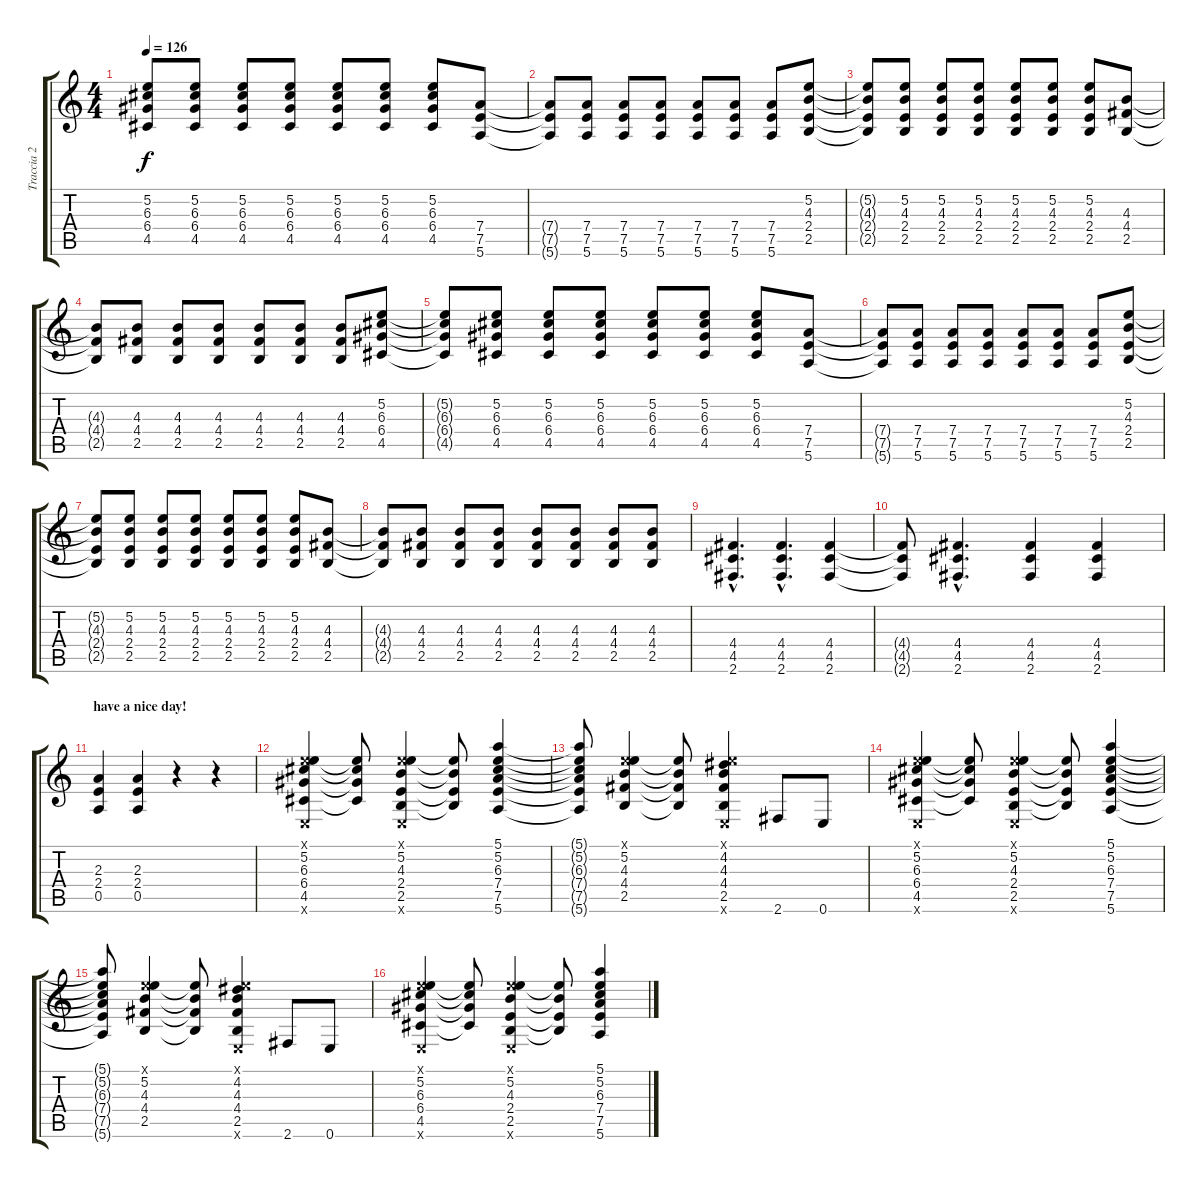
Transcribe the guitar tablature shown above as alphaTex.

\track ("Traccia 2" "Traccia 2") {instrument distortionguitar}
\staff {score tabs}
\tuning (E4 B3 G3 D3 A2 E2) {hide}
\ts (4 4)
\tempo 126
\clef g2
\ks c
(5.2{t} 6.3{t} 6.4{t} 4.5{t}).8{dy f} (5.2 6.3 6.4 4.5).8 (5.2 6.3 6.4 4.5).8 (5.2 6.3 6.4 4.5).8 (5.2 6.3 6.4 4.5).8 (5.2 6.3 6.4 4.5).8 (5.2 6.3 6.4 4.5).8 (7.4 7.5 5.6).8 |
(7.4{t} 7.5{t} 5.6{t}).8 (7.4 7.5 5.6).8 (7.4 7.5 5.6).8 (7.4 7.5 5.6).8 (7.4 7.5 5.6).8 (7.4 7.5 5.6).8 (7.4 7.5 5.6).8 (5.2 4.3 2.4 2.5).8 |
(5.2{t} 4.3{t} 2.4{t} 2.5{t}).8 (5.2 4.3 2.4 2.5).8 (5.2 4.3 2.4 2.5).8 (5.2 4.3 2.4 2.5).8 (5.2 4.3 2.4 2.5).8 (5.2 4.3 2.4 2.5).8 (5.2 4.3 2.4 2.5).8 (4.3 4.4 2.5).8 |
(4.3{t} 4.4{t} 2.5{t}).8 (4.3 4.4 2.5).8 (4.3 4.4 2.5).8 (4.3 4.4 2.5).8 (4.3 4.4 2.5).8 (4.3 4.4 2.5).8 (4.3 4.4 2.5).8 (5.2 6.3 6.4 4.5).8 |
(5.2{t} 6.3{t} 6.4{t} 4.5{t}).8 (5.2 6.3 6.4 4.5).8 (5.2 6.3 6.4 4.5).8 (5.2 6.3 6.4 4.5).8 (5.2 6.3 6.4 4.5).8 (5.2 6.3 6.4 4.5).8 (5.2 6.3 6.4 4.5).8 (7.4 7.5 5.6).8 |
(7.4{t} 7.5{t} 5.6{t}).8 (7.4 7.5 5.6).8 (7.4 7.5 5.6).8 (7.4 7.5 5.6).8 (7.4 7.5 5.6).8 (7.4 7.5 5.6).8 (7.4 7.5 5.6).8 (5.2 4.3 2.4 2.5).8 |
(5.2{t} 4.3{t} 2.4{t} 2.5{t}).8 (5.2 4.3 2.4 2.5).8 (5.2 4.3 2.4 2.5).8 (5.2 4.3 2.4 2.5).8 (5.2 4.3 2.4 2.5).8 (5.2 4.3 2.4 2.5).8 (5.2 4.3 2.4 2.5).8 (4.3 4.4 2.5).8 |
(4.3{t} 4.4{t} 2.5{t}).8 (4.3 4.4 2.5).8 (4.3 4.4 2.5).8 (4.3 4.4 2.5).8 (4.3 4.4 2.5).8 (4.3 4.4 2.5).8 (4.3 4.4 2.5).8 (4.3 4.4 2.5).8 |
(4.4{hac} 4.5{hac} 2.6{hac}).4{d} (4.4{hac} 4.5{hac} 2.6{hac}).4{d} (4.4 4.5 2.6).4 |
(4.4{t} 4.5{t} 2.6{t}).8 (4.4{hac} 4.5{hac} 2.6{hac}).4{d} (4.4 4.5 2.6).4 (4.4 4.5 2.6).4 |
\section ("" "have a nice day!")
(2.3 2.4 0.5).4 (2.3 2.4 0.5).4 r.4 r.4 |
(0.1{x} 5.2 6.3 6.4 4.5 0.6{x}).4 (5.2{t} 6.3{t} 6.4{t} 4.5{t}).8 (0.1{x} 5.2 4.3 2.4 2.5 0.6{x}).4 (5.2{t} 4.3{t} 2.4{t} 2.5{t}).8 (5.1 5.2 6.3 7.4 7.5 5.6).4 |
(5.1{t} 5.2{t} 6.3{t} 7.4{t} 7.5{t} 5.6{t}).8 (0.1{x} 5.2 4.3 4.4 2.5).4 (5.2{t} 4.3{t} 4.4{t} 2.5{t}).8 (0.1{x} 4.2 4.3 4.4 2.5 0.6{x}).4 2.6.8 0.6.8 |
(0.1{x} 5.2 6.3 6.4 4.5 0.6{x}).4 (5.2{t} 6.3{t} 6.4{t} 4.5{t}).8 (0.1{x} 5.2 4.3 2.4 2.5 0.6{x}).4 (5.2{t} 4.3{t} 2.4{t} 2.5{t}).8 (5.1 5.2 6.3 7.4 7.5 5.6).4 |
(5.1{t} 5.2{t} 6.3{t} 7.4{t} 7.5{t} 5.6{t}).8 (0.1{x} 5.2 4.3 4.4 2.5).4 (5.2{t} 4.3{t} 4.4{t} 2.5{t}).8 (0.1{x} 4.2 4.3 4.4 2.5 0.6{x}).4 2.6.8 0.6.8 |
(0.1{x} 5.2 6.3 6.4 4.5 0.6{x}).4 (5.2{t} 6.3{t} 6.4{t} 4.5{t}).8 (0.1{x} 5.2 4.3 2.4 2.5 0.6{x}).4 (5.2{t} 4.3{t} 2.4{t} 2.5{t}).8 (5.1 5.2 6.3 7.4 7.5 5.6).4
